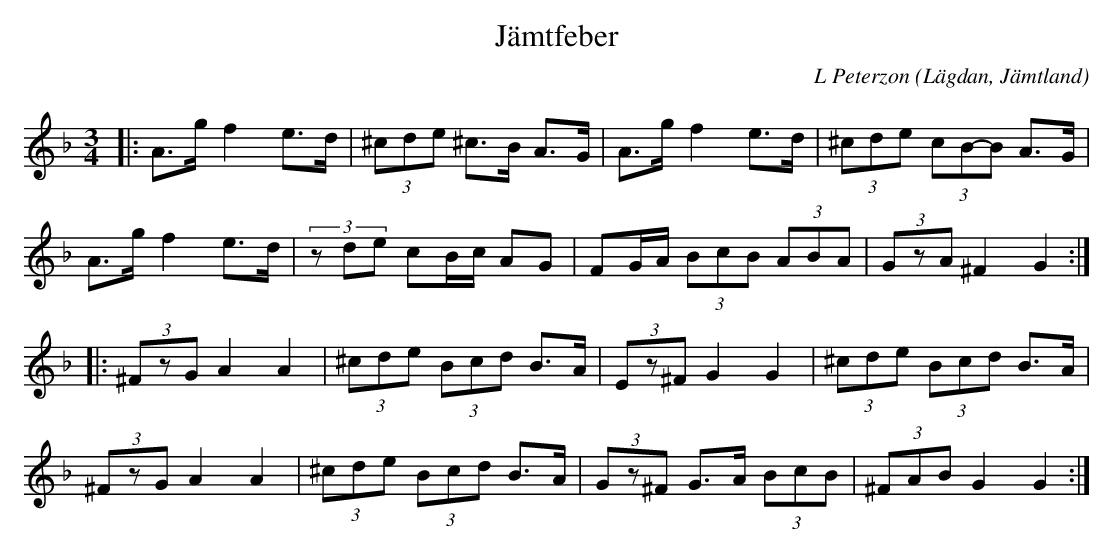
X:1
T:Jämtfeber
C: L Peterzon
O:Lägdan, Jämtland
M:3/4
L:1/8
K:Dm
|: A>g f2 e>d|(3^cde ^c>B A>G|A>g f2 e>d|(3^cde (3cB-B A>G|
A>g f2 e>d|(3zde cB/c/ AG|FG/A/ (3BcB (3ABA|(3GzA ^F2 G2:|
|:(3^FzG A2 A2|(3^cde (3Bcd B>A|(3Ez^F G2 G2|(3^cde (3Bcd B>A|
(3^FzG A2 A2|(3^cde (3Bcd B>A| (3Gz^F G>A (3BcB|(3^FAB G2 G2:|
